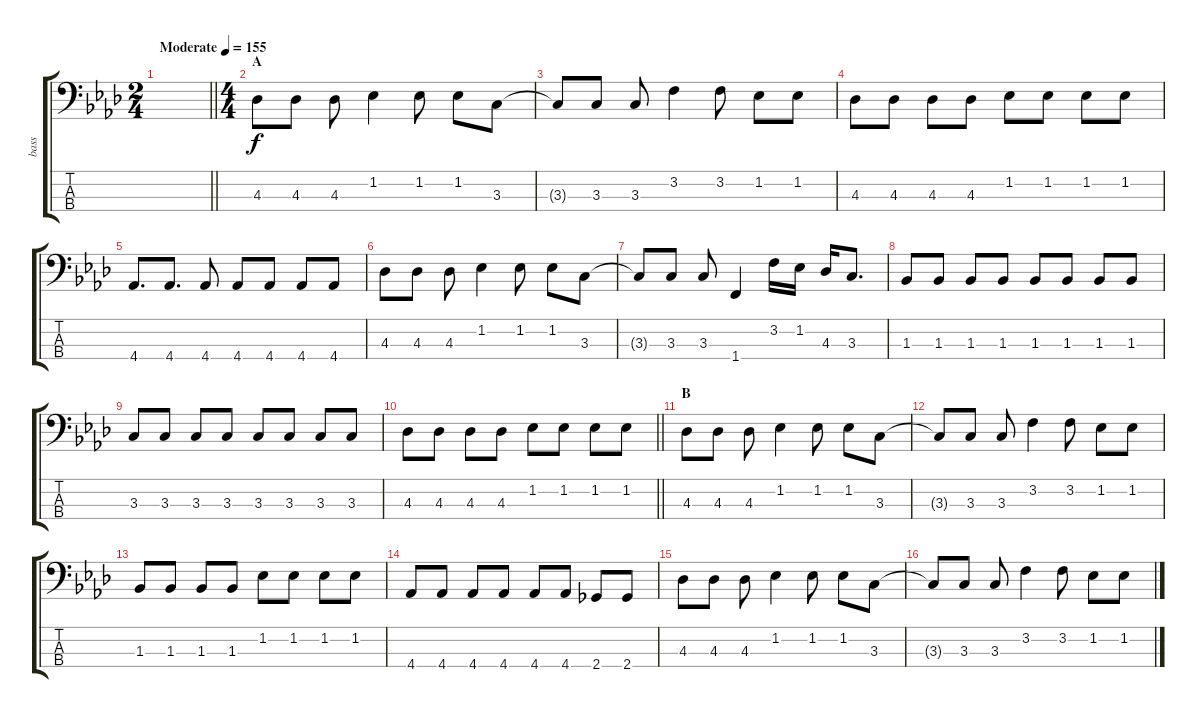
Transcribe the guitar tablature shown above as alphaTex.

\track ("bass" "bass") {instrument fretlessbass}
\staff {score tabs}
\tuning (G2 D2 A1 E1) {hide}
\ts (2 4)
\tempo (155 "Moderate")
\clef f4
\barLineRight lightlight
\ks ab
|
\ts (4 4)
\section ("" "A")
4.3.8 4.3.8 4.3.8 1.2.4 1.2.8 1.2.8 3.3.8 |
3.3{t}.8 3.3.8 3.3.8 3.2.4 3.2.8 1.2.8 1.2.8 |
4.3.8 4.3.8 4.3.8 4.3.8 1.2.8 1.2.8 1.2.8 1.2.8 |
4.4.8{d} 4.4.8{d} 4.4.8 4.4.8 4.4.8 4.4.8 4.4.8 |
4.3.8 4.3.8 4.3.8 1.2.4 1.2.8 1.2.8 3.3.8 |
3.3{t}.8 3.3.8 3.3.8 1.4.4 3.2.16 1.2.16 4.3.16 3.3.8{d} |
1.3.8 1.3.8 1.3.8 1.3.8 1.3.8 1.3.8 1.3.8 1.3.8 |
3.3.8 3.3.8 3.3.8 3.3.8 3.3.8 3.3.8 3.3.8 3.3.8 |
\barLineRight lightlight
4.3.8 4.3.8 4.3.8 4.3.8 1.2.8 1.2.8 1.2.8 1.2.8 |
\section ("" "B")
4.3.8 4.3.8 4.3.8 1.2.4 1.2.8 1.2.8 3.3.8 |
3.3{t}.8 3.3.8 3.3.8 3.2.4 3.2.8 1.2.8 1.2.8 |
1.3.8 1.3.8 1.3.8 1.3.8 1.2.8 1.2.8 1.2.8 1.2.8 |
4.4.8 4.4.8 4.4.8 4.4.8 4.4.8 4.4.8 2.4.8 2.4.8 |
4.3.8 4.3.8 4.3.8 1.2.4 1.2.8 1.2.8 3.3.8 |
3.3{t}.8 3.3.8 3.3.8 3.2.4 3.2.8 1.2.8 1.2.8
